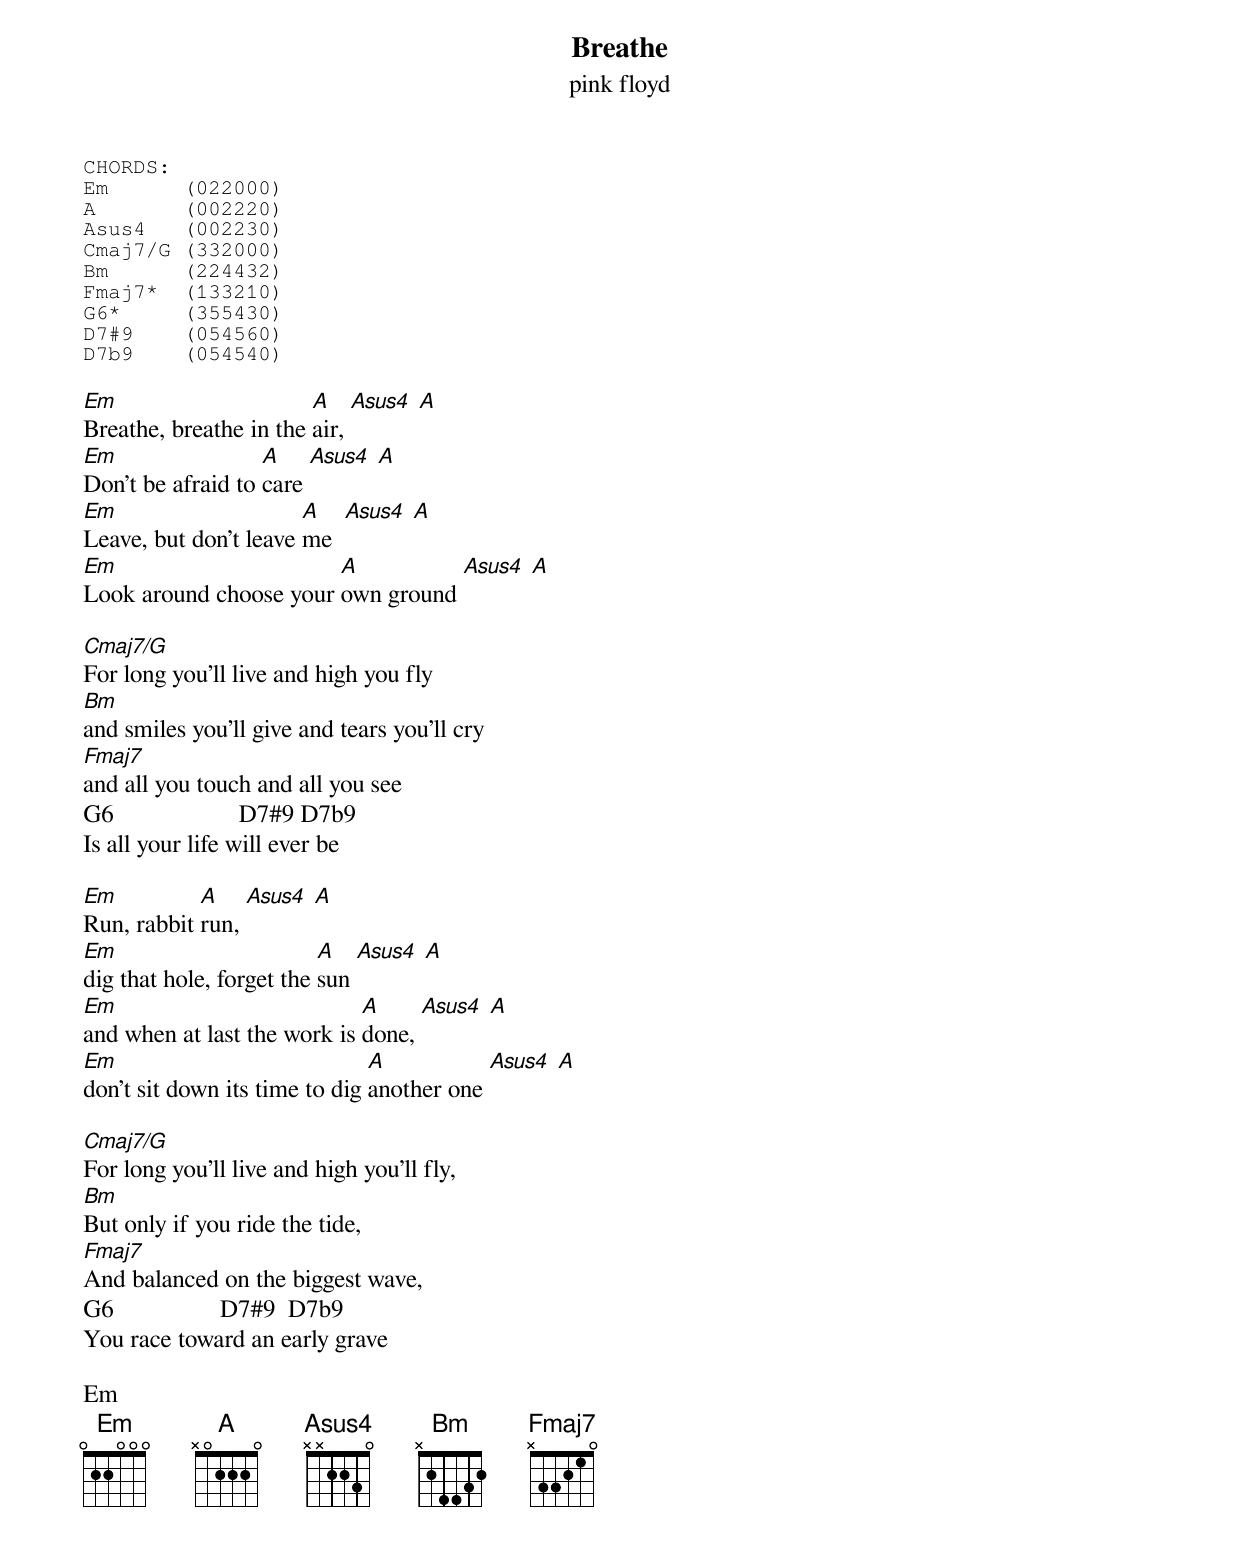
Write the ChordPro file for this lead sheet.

{title: Breathe}
{subtitle: pink floyd}

{sot}
CHORDS:
Em      (022000)
A       (002220)
Asus4   (002230)
Cmaj7/G (332000)
Bm      (224432)
Fmaj7*  (133210)
G6*     (355430)
D7#9    (054560)
D7b9    (054540)
{eot}

[Em]Breathe, breathe in the [A]air, [Asus4] [A]
[Em]Don't be afraid to [A]care [Asus4] [A]
[Em]Leave, but don't leave [A]me  [Asus4] [A]
[Em]Look around choose your [A]own ground [Asus4] [A]

[Cmaj7/G]For long you'll live and high you fly
[Bm]and smiles you'll give and tears you'll cry
[Fmaj7]and all you touch and all you see
G6                    D7#9 D7b9
Is all your life will ever be

[Em]Run, rabbit [A]run, [Asus4] [A]
[Em]dig that hole, forget the [A]sun [Asus4] [A]
[Em]and when at last the work is [A]done, [Asus4] [A]
[Em]don't sit down its time to dig [A]another one [Asus4] [A]

[Cmaj7/G]For long you'll live and high you'll fly,
[Bm]But only if you ride the tide,
[Fmaj7]And balanced on the biggest wave,
G6                 D7#9  D7b9
You race toward an early grave

Em
